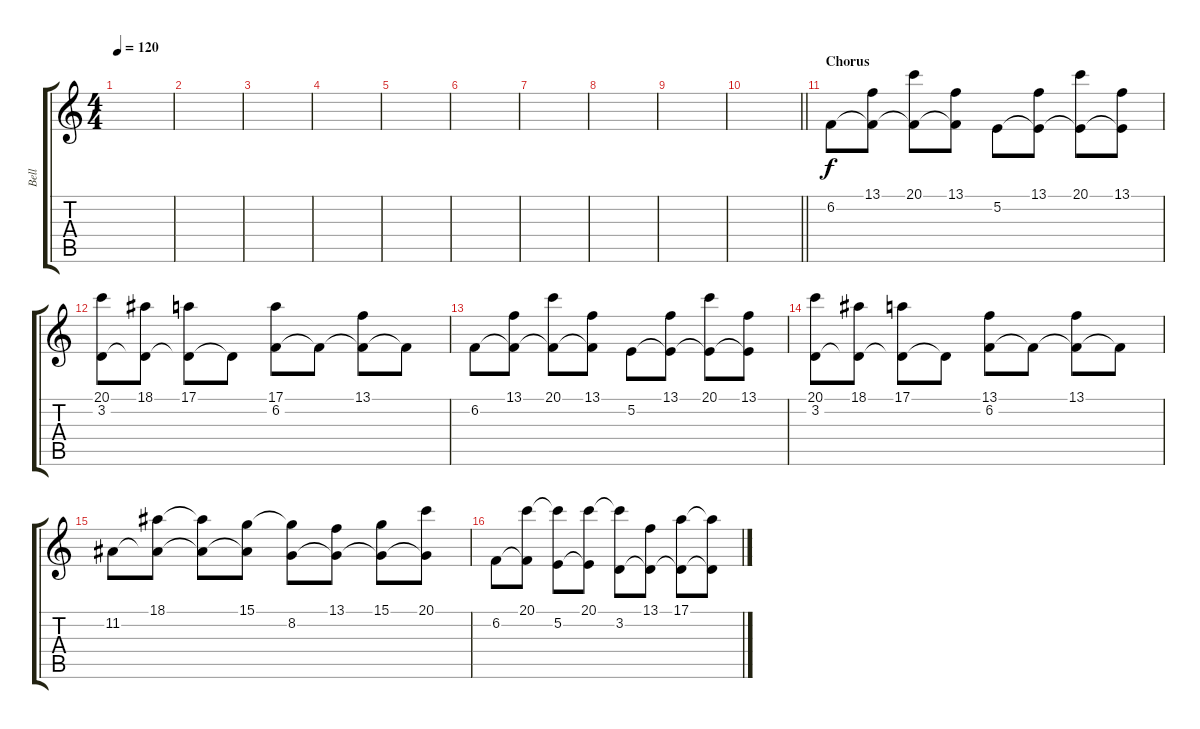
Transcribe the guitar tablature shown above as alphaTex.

\track ("Bell" "Bell") {instrument celesta}
\staff {score tabs}
\tuning (E4 B3 G3 D3 A2 E2) {hide}
\ts (4 4)
\tempo 120
\clef g2
\ks c
|
|
|
|
|
|
|
|
|
\barLineRight lightlight
|
\section ("" "Chorus")
6.2.8 (13.1 6.2{t}).8 (20.1 6.2{t}).8 (13.1 6.2{t}).8 5.2.8 (13.1 5.2{t}).8 (20.1 5.2{t}).8 (13.1 5.2{t}).8 |
(20.1 3.2).8 (18.1 3.2{t}).8 (17.1 3.2{t}).8 3.2{t}.8 (17.1 6.2).8 6.2{t}.8 (13.1 6.2{t}).8 6.2{t}.8 |
6.2.8 (13.1 6.2{t}).8 (20.1 6.2{t}).8 (13.1 6.2{t}).8 5.2.8 (13.1 5.2{t}).8 (20.1 5.2{t}).8 (13.1 5.2{t}).8 |
(20.1 3.2).8 (18.1 3.2{t}).8 (17.1 3.2{t}).8 3.2{t}.8 (13.1 6.2).8 6.2{t}.8 (13.1 6.2{t}).8 6.2{t}.8 |
11.2.8 (18.1 11.2{t}).8 (18.1{t} 11.2{t}).8 (15.1 11.2{t}).8 (15.1{t} 8.2).8 (13.1 8.2{t}).8 (15.1 8.2{t}).8 (20.1 8.2{t}).8 |
6.2.8 (20.1 6.2{t}).8 (20.1{t} 5.2).8 (20.1 5.2{t}).8 (20.1{t} 3.2).8 (13.1 3.2{t}).8 (17.1 3.2{t}).8 (17.1{t} 3.2{t}).8
